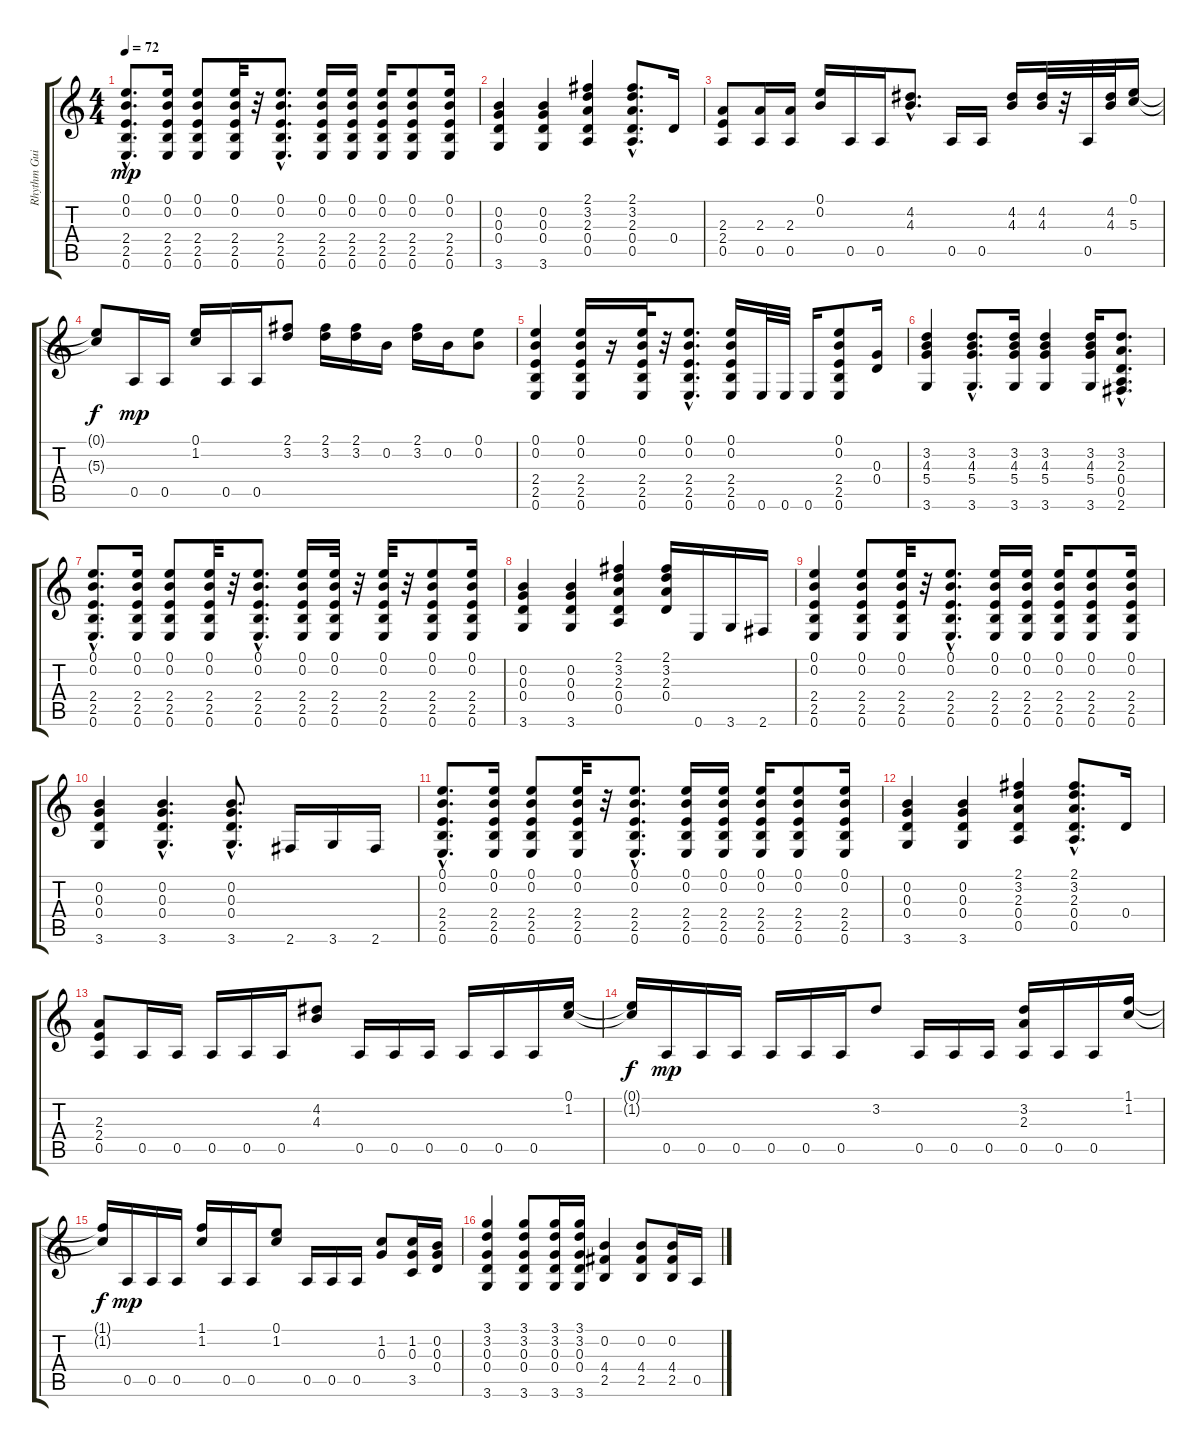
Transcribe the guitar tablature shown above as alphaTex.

\track ("Rhythm Guitar: Izzy" "Rhythm Gui") {instrument overdrivenguitar}
\staff {score tabs}
\tuning (E4 B3 G3 D3 A2 E2) {hide}
\ts (4 4)
\tempo 72
\clef g2
\ks c
(0.1{hac} 0.2{hac} 2.4{hac} 2.5{hac} 0.6{hac}).8{d dy mp} (0.1 0.2 2.4 2.5 0.6).16 (0.1 0.2 2.4 2.5 0.6).8 (0.1 0.2 2.4 2.5 0.6).32 r.32 (0.1{hac} 0.2{hac} 2.4{hac} 2.5{hac} 0.6{hac}).8{d} (0.1 0.2 2.4 2.5 0.6).16 (0.1 0.2 2.4 2.5 0.6).16 (0.1 0.2 2.4 2.5 0.6).16 (0.1 0.2 2.4 2.5 0.6).8 (0.1 0.2 2.4 2.5 0.6).16 |
(0.2 0.3 0.4 3.6).4 (0.2 0.3 0.4 3.6).4 (2.1 3.2 2.3 0.4 0.5).4 (2.1{hac} 3.2{hac} 2.3{hac} 0.4{hac} 0.5{hac}).8{d} 0.4.16 |
(2.3 2.4 0.5).8 (2.3 0.5).16 (2.3 0.5).16 (0.1 0.2).16 0.5.16 0.5.16 (4.2{hac} 4.3{hac}).8{d} 0.5.16 0.5.16 (4.2 4.3).16 (4.2 4.3).32 r.32 0.5.32 (4.2 4.3).32 (0.1 5.3).16 |
(0.1{t} 5.3{t}).8{dy f} 0.5.16{dy mp} 0.5.16 (0.1 1.2).16 0.5.16 0.5.16 (2.1 3.2).8 (2.1 3.2).16 (2.1 3.2).16 0.2.16 (2.1 3.2).16 0.2.16 (0.1 0.2).8 |
(0.1 0.2 2.4 2.5 0.6).4 (0.1 0.2 2.4 2.5 0.6).16 r.16 (0.1 0.2 2.4 2.5 0.6).32 r.32 (0.1{hac} 0.2{hac} 2.4{hac} 2.5{hac} 0.6{hac}).8{d} (0.1 0.2 2.4 2.5 0.6).16 0.6.32 0.6.32 0.6.16 (0.1 0.2 2.4 2.5 0.6).8 (0.3 0.4).16 |
(3.2 4.3 5.4 3.6).4 (3.2{hac} 4.3{hac} 5.4{hac} 3.6{hac}).8{d} (3.2 4.3 5.4 3.6).16 (3.2 4.3 5.4 3.6).4 (3.2 4.3 5.4 3.6).16 (3.2{hac} 2.3{hac} 0.4{hac} 0.5{hac} 2.6{hac}).8{d} |
(0.1{hac} 0.2{hac} 2.4{hac} 2.5{hac} 0.6{hac}).8{d} (0.1 0.2 2.4 2.5 0.6).16 (0.1 0.2 2.4 2.5 0.6).8 (0.1 0.2 2.4 2.5 0.6).32 r.32 (0.1{hac} 0.2{hac} 2.4{hac} 2.5{hac} 0.6{hac}).8{d} (0.1 0.2 2.4 2.5 0.6).16 (0.1 0.2 2.4 2.5 0.6).32 r.32 (0.1 0.2 2.4 2.5 0.6).32 r.32 (0.1 0.2 2.4 2.5 0.6).8 (0.1 0.2 2.4 2.5 0.6).16 |
(0.2 0.3 0.4 3.6).4 (0.2 0.3 0.4 3.6).4 (2.1 3.2 2.3 0.4 0.5).4 (2.1 3.2 2.3 0.4).16 0.6.16 3.6.16 2.6.16 |
(0.1 0.2 2.4 2.5 0.6).4 (0.1 0.2 2.4 2.5 0.6).8 (0.1 0.2 2.4 2.5 0.6).32 r.32 (0.1{hac} 0.2{hac} 2.4{hac} 2.5{hac} 0.6{hac}).8{d} (0.1 0.2 2.4 2.5 0.6).16 (0.1 0.2 2.4 2.5 0.6).16 (0.1 0.2 2.4 2.5 0.6).16 (0.1 0.2 2.4 2.5 0.6).8 (0.1 0.2 2.4 2.5 0.6).16 |
(0.2 0.3 0.4 3.6).4 (0.2{hac} 0.3{hac} 0.4{hac} 3.6{hac}).4{d} (0.2{hac} 0.3{hac} 0.4{hac} 3.6{hac}).8{d} 2.6.16 3.6.16 2.6.16 |
(0.1{hac} 0.2{hac} 2.4{hac} 2.5{hac} 0.6{hac}).8{d} (0.1 0.2 2.4 2.5 0.6).16 (0.1 0.2 2.4 2.5 0.6).8 (0.1 0.2 2.4 2.5 0.6).32 r.32 (0.1{hac} 0.2{hac} 2.4{hac} 2.5{hac} 0.6{hac}).8{d} (0.1 0.2 2.4 2.5 0.6).16 (0.1 0.2 2.4 2.5 0.6).16 (0.1 0.2 2.4 2.5 0.6).16 (0.1 0.2 2.4 2.5 0.6).8 (0.1 0.2 2.4 2.5 0.6).16 |
(0.2 0.3 0.4 3.6).4 (0.2 0.3 0.4 3.6).4 (2.1 3.2 2.3 0.4 0.5).4 (2.1{hac} 3.2{hac} 2.3{hac} 0.4{hac} 0.5{hac}).8{d} 0.4.16 |
(2.3 2.4 0.5).8 0.5.16 0.5.16 0.5.16 0.5.16 0.5.16 (4.2 4.3).8 0.5.16 0.5.16 0.5.16 0.5.16 0.5.16 0.5.16 (0.1 1.2).16 |
(0.1{t} 1.2{t}).16{dy f} 0.5.16{dy mp} 0.5.16 0.5.16 0.5.16 0.5.16 0.5.16 3.2.8 0.5.16 0.5.16 0.5.16 (3.2 2.3 0.5).16 0.5.16 0.5.16 (1.1 1.2).16 |
(1.1{t} 1.2{t}).16{dy f} 0.5.16{dy mp} 0.5.16 0.5.16 (1.1 1.2).16 0.5.16 0.5.16 (0.1 1.2).8 0.5.16 0.5.16 0.5.16 (1.2 0.3).8 (1.2 0.3 3.5).16 (0.2 0.3 0.4).16 |
(3.1 3.2 0.3 0.4 3.6).4 (3.1 3.2 0.3 0.4 3.6).8 (3.1 3.2 0.3 0.4 3.6).16 (3.1 3.2 0.3 0.4 3.6).16 (0.2 4.4 2.5).4 (0.2 4.4 2.5).8 (0.2 4.4 2.5).16 0.5.16
